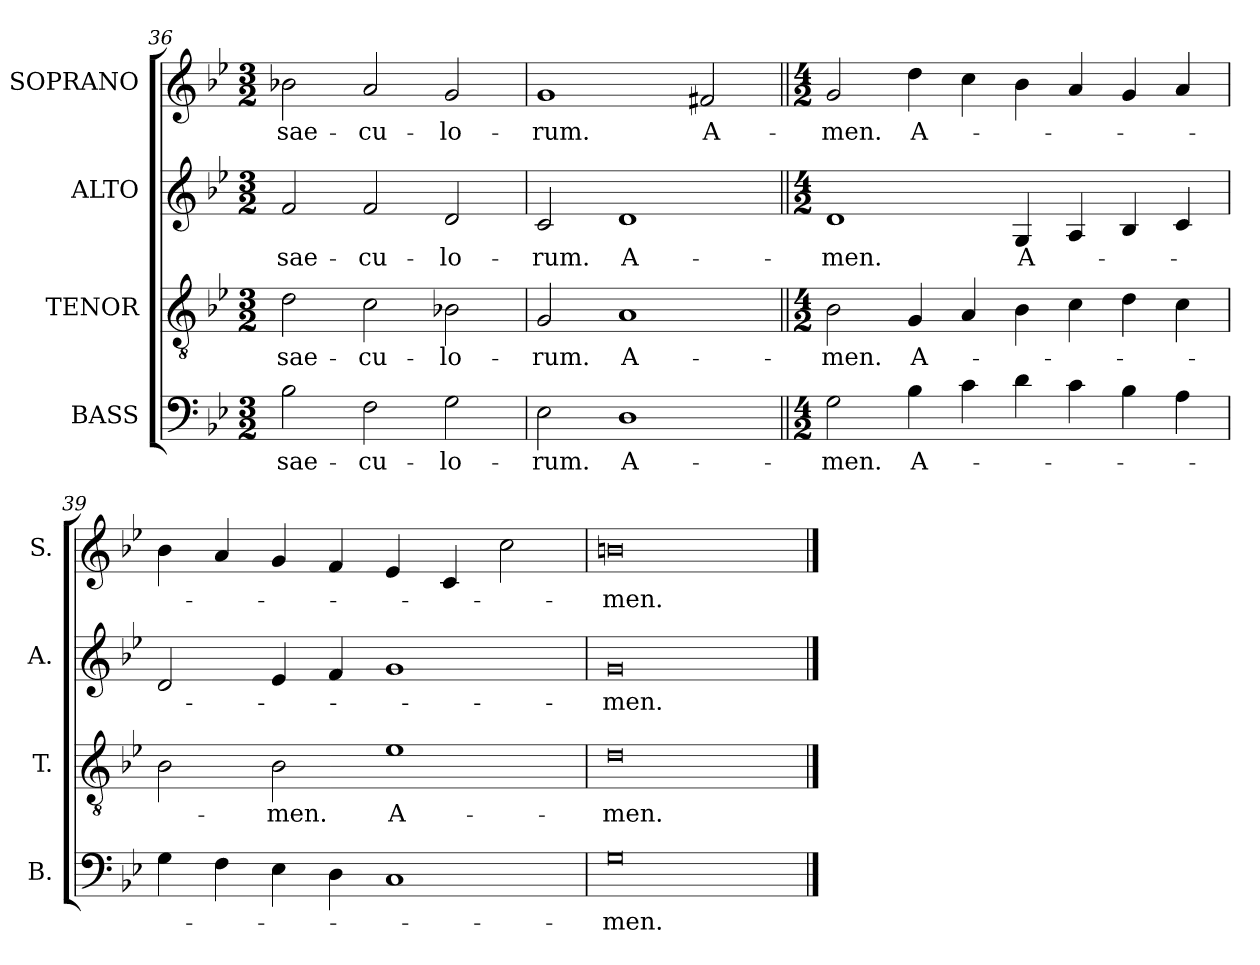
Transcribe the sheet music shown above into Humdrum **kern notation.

**kern	**text	**kern	**text	**kern	**text	**kern	**text
*part4	*part4	*part3	*part3	*part2	*part2	*part1	*part1
*staff4	*staff4	*staff3	*staff3	*staff2	*staff2	*staff1	*staff1
*I"BASS	*	*I"TENOR	*	*I"ALTO	*	*I"SOPRANO	*
*I'B.	*	*I'T.	*	*I'A.	*	*I'S.	*
*clefF4	*	*clefGv2	*	*clefG2	*	*clefG2	*
*	*	*ITrd7c12	*	*	*	*	*
*k[b-e-]	*	*k[b-e-]	*	*k[b-e-]	*	*k[b-e-]	*
*B-:	*	*B-:	*	*B-:	*	*B-:	*
*M3/2	*	*M3/2	*	*M3/2	*	*M3/2	*
=36	=36	=36	=36	=36	=36	=36	=36
!	!LO:LY:b:color=#000000	!	!	!	!	!	!
!	!	!	!LO:LY:b:color=#000000	!	!	!	!
!	!	!	!	!	!LO:LY:b:color=#000000	!	!
!	!	!	!	!	!	!	!LO:LY:b:color=#000000
2B-i\	sae-	2Di\	sae-	2fi/	sae-	2b-Xi\	sae-
!	!LO:LY:b:color=#000000	!	!	!	!	!	!
!	!	!	!LO:LY:b:color=#000000	!	!	!	!
!	!	!	!	!	!LO:LY:b:color=#000000	!	!
!	!	!	!	!	!	!	!LO:LY:b:color=#000000
2Fi\	-cu-	2Ci\	-cu-	2fi/	-cu-	2ai/	-cu-
!	!LO:LY:b:color=#000000	!	!	!	!	!	!
!	!	!	!LO:LY:b:color=#000000	!	!	!	!
!	!	!	!	!	!LO:LY:b:color=#000000	!	!
!	!	!	!	!	!	!	!LO:LY:b:color=#000000
2Gi\	-lo-	2BB-Xi\	-lo-	2di/	-lo-	2gi/	-lo-
=37	=37	=37	=37	=37	=37	=37	=37
!	!LO:LY:b:color=#000000	!	!	!	!	!	!
!	!	!	!LO:LY:b:color=#000000	!	!	!	!
!	!	!	!	!	!LO:LY:b:color=#000000	!	!
!	!	!	!	!	!	!	!LO:LY:b:color=#000000
2E-i\	-rum.	2GGi/	-rum.	2ci/	-rum.	1gi	-rum.
!	!LO:LY:b:color=#000000	!	!	!	!	!	!
!	!	!	!LO:LY:b:color=#000000	!	!	!	!
!	!	!	!	!	!LO:LY:b:color=#000000	!	!
1Di	A-	1AAi	A-	1di	A-	.	.
!	!	!	!	!	!	!	!LO:LY:b:color=#000000
.	.	.	.	.	.	2f#Xi/	A-
=38||	=38||	=38||	=38||	=38||	=38||	=38||	=38||
*M4/2	*	*M4/2	*	*M4/2	*	*M4/2	*
!	!LO:LY:b:color=#000000	!	!	!	!	!	!
!	!	!	!LO:LY:b:color=#000000	!	!	!	!
!	!	!	!	!	!LO:LY:b:color=#000000	!	!
!	!	!	!	!	!	!	!LO:LY:b:color=#000000
2Gi\	-men.	2BB-i\	-men.	1di	-men.	2gi/	-men.
!	!LO:LY:b:color=#000000	!	!	!	!	!	!
!	!	!	!LO:LY:b:color=#000000	!	!	!	!
!	!	!	!	!	!	!	!LO:LY:b:color=#000000
4B-i\	A-	4GGi/	A-	.	.	4ddi\	A-
4ci\	.	4AAi/	.	.	.	4cci\	.
!	!	!	!	!	!LO:LY:b:color=#000000	!	!
4di\	.	4BB-i\	.	4Gi/	A-	4b-i\	.
4ci\	.	4Ci\	.	4Ai/	.	4ai/	.
4B-i\	.	4Di\	.	4B-i/	.	4gi/	.
4Ai\	.	4Ci\	.	4ci/	.	4ai/	.
=39	=39	=39	=39	=39	=39	=39	=39
4Gi\	.	2BB-i\	.	2di/	.	4b-i\	.
4Fi\	.	.	.	.	.	4ai/	.
!	!	!	!LO:LY:b:color=#000000	!	!	!	!
4E-i\	.	2BB-i\	-men.	4e-i/	.	4gi/	.
4Di\	.	.	.	4fi/	.	4fi/	.
!	!	!	!LO:LY:b:color=#000000	!	!	!	!
1Ci	.	1E-i	A-	1gi	.	4e-i/	.
.	.	.	.	.	.	4ci/	.
.	.	.	.	.	.	2cci\	.
=40	=40	=40	=40	=40	=40	=40	=40
!	!LO:LY:b:color=#000000	!	!	!	!	!	!
!	!	!	!LO:LY:b:color=#000000	!	!	!	!
!	!	!	!	!	!LO:LY:b:color=#000000	!	!
!	!	!	!	!	!	!	!LO:LY:b:color=#000000
0Gi	-men.	0Di	-men.	0gi	-men.	0bni	-men.
==	==	==	==	==	==	==	==
*-	*-	*-	*-	*-	*-	*-	*-
